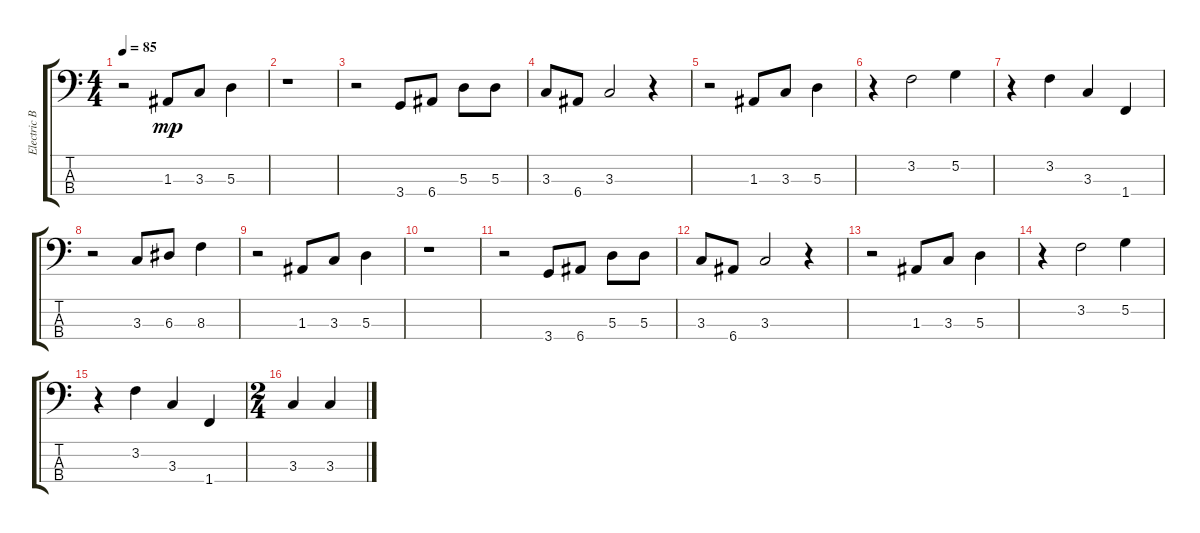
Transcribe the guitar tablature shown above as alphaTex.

\track ("Electric Bass" "Electric B") {instrument electricbassfinger}
\staff {score tabs}
\tuning (G2 D2 A1 E1) {hide}
\ts (4 4)
\tempo 85
\clef f4
\ks c
r.2{dy mp} 1.3.8 3.3.8 5.3.4 |
r.1 |
r.2 3.4.8 6.4.8 5.3.8 5.3.8 |
3.3.8 6.4.8 3.3.2 r.4 |
r.2 1.3.8 3.3.8 5.3.4 |
r.4 3.2.2 5.2.4 |
r.4 3.2.4 3.3.4 1.4.4 |
r.2 3.3.8 6.3.8 8.3.4 |
r.2 1.3.8 3.3.8 5.3.4 |
r.1 |
r.2 3.4.8 6.4.8 5.3.8 5.3.8 |
3.3.8 6.4.8 3.3.2 r.4 |
r.2 1.3.8 3.3.8 5.3.4 |
r.4 3.2.2 5.2.4 |
r.4 3.2.4 3.3.4 1.4.4 |
\ts (2 4)
3.3.4 3.3.4
